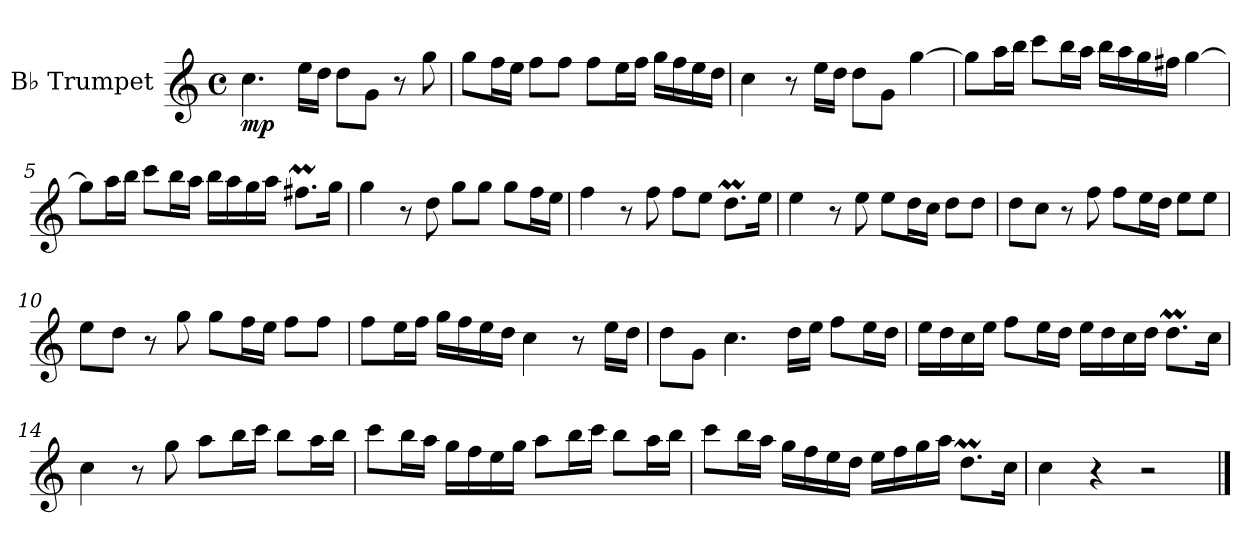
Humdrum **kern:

**kern	**dynam
*part1	*part1
*staff1	*staff1
*I"B♭ Trumpet	*
*I'B♭ Tpt.	*
*clefG2	*
*ITrd1c2	*
*k[b-e-]	*
*M4/4	*
*met(c)	*
*MM40	*
=1	=1
!	!LO:DY:b
4.b-\	mp
16dd\LL	.
16cc\JJ	.
8cc\L	.
8f\J	.
8r	.
8ff\	.
=2	=2
8ff\L	.
16ee-\L	.
16dd\JJ	.
8ee-\L	.
8ee-\J	.
8ee-\L	.
16dd\L	.
16ee-\JJ	.
16ff\LL	.
16ee-\	.
16dd\	.
16cc\JJ	.
=3	=3
4b-\	.
8r	.
16dd\LL	.
16cc\JJ	.
8cc\L	.
8f\J	.
[4ff\	.
=4	=4
8ff\L]	.
16gg\L	.
16aa\JJ	.
8bb-\L	.
16aa\L	.
16gg\JJ	.
16aa\LL	.
16gg\	.
16ff\	.
16een\JJ	.
[4ff\	.
!!LO:LB:g=z
=5	=5
8ff\L]	.
16gg\L	.
16aa\JJ	.
8bb-\L	.
16aa\L	.
16gg\JJ	.
16aa\LL	.
16gg\	.
16ff\	.
16gg\JJ	.
8.eenm\L	.
16ff\Jk	.
=6	=6
4ff\	.
8r	.
8cc\	.
8ff\L	.
8ff\J	.
8ff\L	.
16ee-\L	.
16dd\JJ	.
=7	=7
4ee-\	.
8r	.
8ee-\	.
8ee-\L	.
8dd\J	.
8.ccM\L	.
16dd\Jk	.
=8	=8
4dd\	.
8r	.
8dd\	.
8dd\L	.
16cc\L	.
16b-\JJ	.
8cc\L	.
8cc\J	.
=9	=9
8cc\L	.
8b-\J	.
8r	.
8ee-\	.
8ee-\L	.
16dd\L	.
16cc\JJ	.
8dd\L	.
8dd\J	.
!!LO:LB:g=z
=10	=10
8dd\L	.
8cc\J	.
8r	.
8ff\	.
8ff\L	.
16ee-\L	.
16dd\JJ	.
8ee-\L	.
8ee-\J	.
=11	=11
8ee-\L	.
16dd\L	.
16ee-\JJ	.
16ff\LL	.
16ee-\	.
16dd\	.
16cc\JJ	.
4b-\	.
8r	.
16dd\LL	.
16cc\JJ	.
=12	=12
8cc\L	.
8f\J	.
4.b-\	.
16cc\LL	.
16dd\JJ	.
8ee-\L	.
16dd\L	.
16cc\JJ	.
=13	=13
16dd\LL	.
16cc\	.
16b-\	.
16dd\JJ	.
8ee-\L	.
16dd\L	.
16cc\JJ	.
16dd\LL	.
16cc\	.
16b-\	.
16cc\JJ	.
8.ccM\L	.
16b-\Jk	.
!!LO:LB:g=z
=14	=14
4b-\	.
8r	.
8ff\	.
8gg\L	.
16aa\L	.
16bb-\JJ	.
8aa\L	.
16gg\L	.
16aa\JJ	.
=15	=15
8bb-\L	.
16aa\L	.
16gg\JJ	.
16ff\LL	.
16ee-\	.
16dd\	.
16ff\JJ	.
8gg\L	.
16aa\L	.
16bb-\JJ	.
8aa\L	.
16gg\L	.
16aa\JJ	.
=16	=16
8bb-\L	.
16aa\L	.
16gg\JJ	.
16ff\LL	.
16ee-\	.
16dd\	.
16cc\JJ	.
16dd\LL	.
16ee-\	.
16ff\	.
16gg\JJ	.
8.ccM\L	.
16b-\Jk	.
=17	=17
4b-\	.
4r	.
2r	.
==	==
*-	*-
